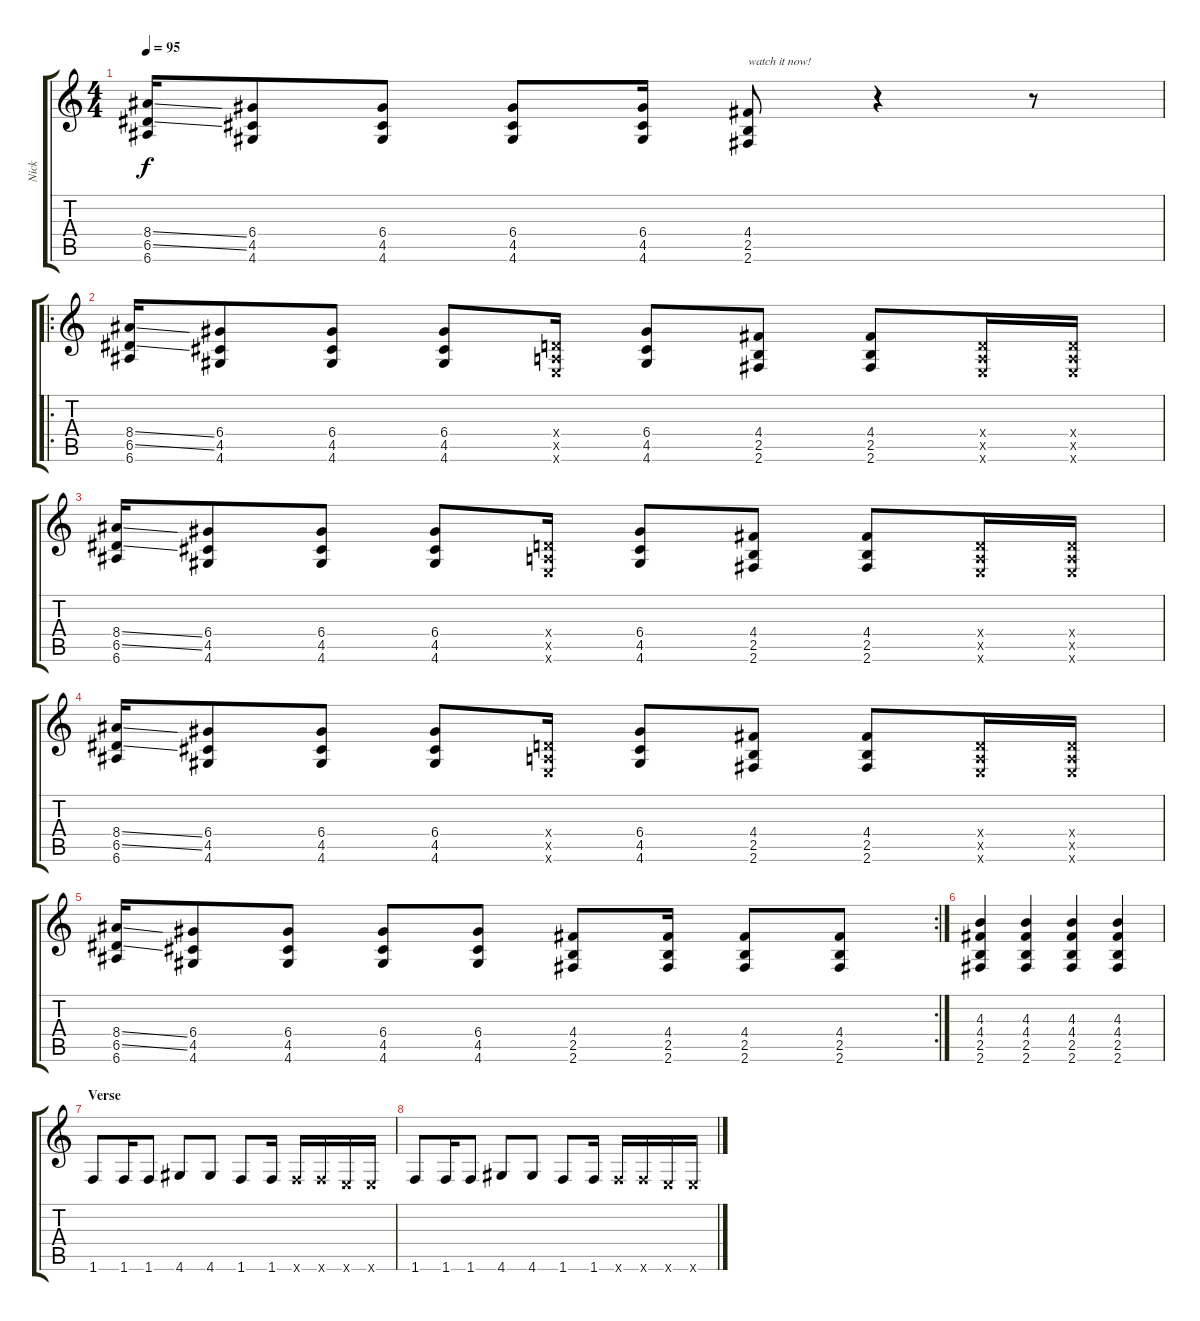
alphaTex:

\track ("Nick" "Nick") {instrument distortionguitar}
\staff {score tabs}
\tuning (E4 B3 G3 D3 A2 E2) {hide}
\ts (4 4)
\tempo 95
\clef g2
\ks c
(8.4{ss} 6.5{ss} 6.6).16{dy f} (6.4 4.5 4.6).8 (6.4 4.5 4.6).8 (6.4 4.5 4.6).8 (6.4 4.5 4.6).16 (4.4 2.5 2.6).8{txt "watch it now!"} r.4 r.8 |
\ro
(8.4{ss} 6.5{ss} 6.6).16{volume 14} (6.4 4.5 4.6).8 (6.4 4.5 4.6).8 (6.4 4.5 4.6).8 (0.4{x} 0.5{x} 0.6{x}).16 (6.4 4.5 4.6).8 (4.4 2.5 2.6).8 (4.4 2.5 2.6).8 (0.4{x} 0.5{x} 0.6{x}).16 (0.4{x} 0.5{x} 0.6{x}).16 |
(8.4{ss} 6.5{ss} 6.6).16 (6.4 4.5 4.6).8 (6.4 4.5 4.6).8 (6.4 4.5 4.6).8 (0.4{x} 0.5{x} 0.6{x}).16 (6.4 4.5 4.6).8 (4.4 2.5 2.6).8 (4.4 2.5 2.6).8 (0.4{x} 0.5{x} 0.6{x}).16 (0.4{x} 0.5{x} 0.6{x}).16 |
(8.4{ss} 6.5{ss} 6.6).16 (6.4 4.5 4.6).8 (6.4 4.5 4.6).8 (6.4 4.5 4.6).8 (0.4{x} 0.5{x} 0.6{x}).16 (6.4 4.5 4.6).8 (4.4 2.5 2.6).8 (4.4 2.5 2.6).8 (0.4{x} 0.5{x} 0.6{x}).16 (0.4{x} 0.5{x} 0.6{x}).16 |
\rc 2
(8.4{ss} 6.5{ss} 6.6).16 (6.4 4.5 4.6).8 (6.4 4.5 4.6).8 (6.4 4.5 4.6).8 (6.4 4.5 4.6).8 (4.4 2.5 2.6).8 (4.4 2.5 2.6).16 (4.4 2.5 2.6).8 (4.4 2.5 2.6).8 |
(4.3 4.4 2.5 2.6).4 (4.3 4.4 2.5 2.6).4 (4.3 4.4 2.5 2.6).4 (4.3 4.4 2.5 2.6).4 |
\section ("" "Verse")
1.6.8 1.6.16 1.6.8 4.6.8 4.6.8 1.6.8 1.6.16 1.6{x}.16 1.6{x}.16 0.6{x}.16 0.6{x}.16 |
1.6.8 1.6.16 1.6.8 4.6.8 4.6.8 1.6.8 1.6.16 1.6{x}.16 1.6{x}.16 0.6{x}.16 0.6{x}.16
